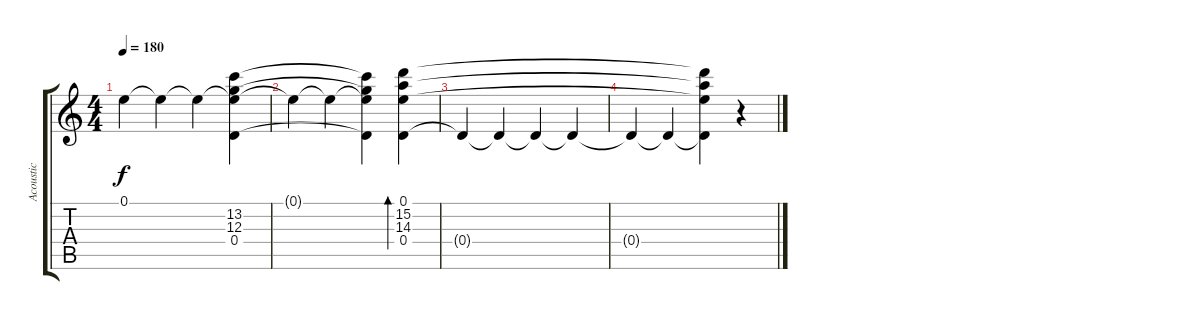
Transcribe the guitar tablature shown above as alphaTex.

\track ("Acoustic" "Acoustic") {instrument acousticguitarsteel}
\staff {score tabs}
\tuning (E4 B3 G3 D3 A2 E2) {hide}
\ts (4 4)
\tempo 180
\clef g2
\ks c
0.1{t}.4{dy f} 0.1{t}.4 0.1{t}.4 (0.1{t} 13.2{t} 12.3{t} 0.4{t}).4 |
0.1{t}.4 0.1{t}.4 (0.1{t} 13.2{t} 12.3{t} 0.4{t}).4 (0.1 15.2 14.3 0.4).4{bd 60} |
0.4{t}.4 0.4{t}.4 0.4{t}.4 0.4{t}.4 |
0.4{t}.4 0.4{t}.4 (0.1{t} 15.2{t} 14.3{t} 0.4{t}).4 r.4
